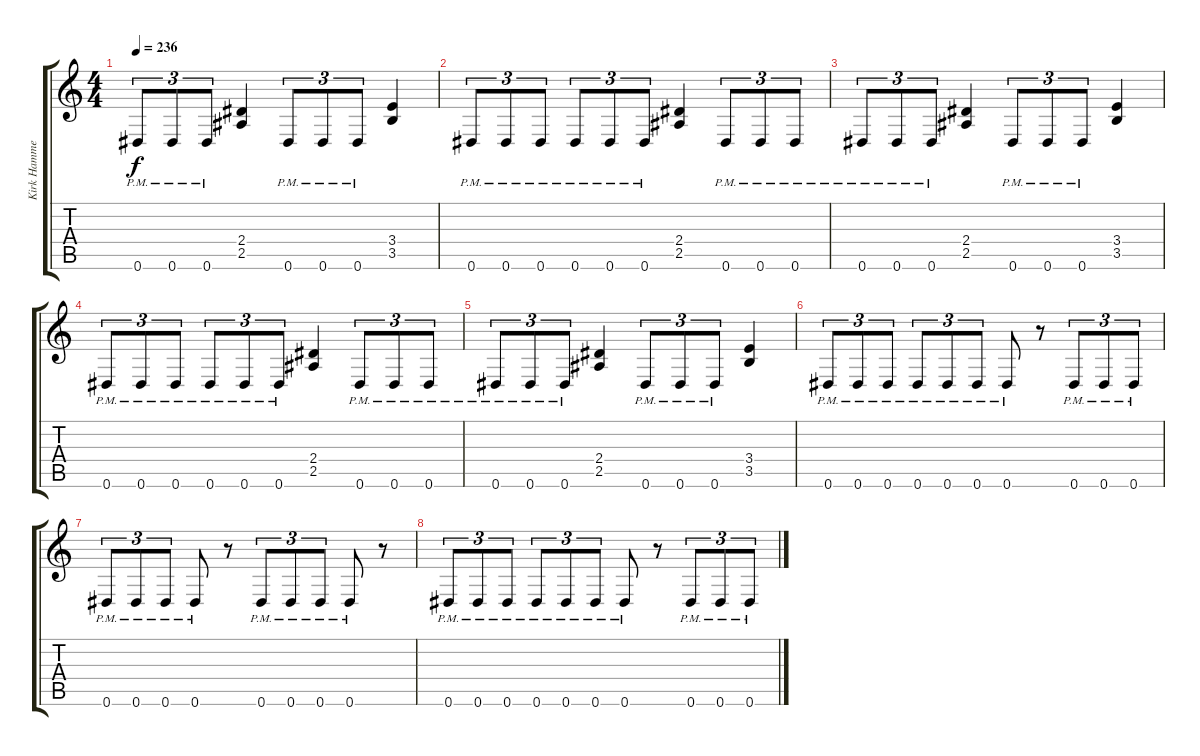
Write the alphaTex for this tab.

\track ("Kirk Hammett (Guitar)" "Kirk Hamme") {instrument electricguitarclean}
\staff {score tabs}
\tuning (Eb4 Bb3 Gb3 Db3 Ab2 Eb2) {hide}
\ts (4 4)
\tempo 236
\clef g2
\ks c
0.6{pm}.8{tu (3 2) dy f} 0.6{pm}.8{tu (3 2)} 0.6{pm}.8{tu (3 2)} (2.4 2.5).4 0.6{pm}.8{tu (3 2)} 0.6{pm}.8{tu (3 2)} 0.6{pm}.8{tu (3 2)} (3.4 3.5).4 |
0.6{pm}.8{tu (3 2)} 0.6{pm}.8{tu (3 2)} 0.6{pm}.8{tu (3 2)} 0.6{pm}.8{tu (3 2)} 0.6{pm}.8{tu (3 2)} 0.6{pm}.8{tu (3 2)} (2.4 2.5).4 0.6{pm}.8{tu (3 2)} 0.6{pm}.8{tu (3 2)} 0.6{pm}.8{tu (3 2)} |
0.6{pm}.8{tu (3 2)} 0.6{pm}.8{tu (3 2)} 0.6{pm}.8{tu (3 2)} (2.4 2.5).4 0.6{pm}.8{tu (3 2)} 0.6{pm}.8{tu (3 2)} 0.6{pm}.8{tu (3 2)} (3.4 3.5).4 |
0.6{pm}.8{tu (3 2)} 0.6{pm}.8{tu (3 2)} 0.6{pm}.8{tu (3 2)} 0.6{pm}.8{tu (3 2)} 0.6{pm}.8{tu (3 2)} 0.6{pm}.8{tu (3 2)} (2.4 2.5).4 0.6{pm}.8{tu (3 2)} 0.6{pm}.8{tu (3 2)} 0.6{pm}.8{tu (3 2)} |
0.6{pm}.8{tu (3 2)} 0.6{pm}.8{tu (3 2)} 0.6{pm}.8{tu (3 2)} (2.4 2.5).4 0.6{pm}.8{tu (3 2)} 0.6{pm}.8{tu (3 2)} 0.6{pm}.8{tu (3 2)} (3.4 3.5).4 |
0.6{pm}.8{tu (3 2)} 0.6{pm}.8{tu (3 2)} 0.6{pm}.8{tu (3 2)} 0.6{pm}.8{tu (3 2)} 0.6{pm}.8{tu (3 2)} 0.6{pm}.8{tu (3 2)} 0.6{pm}.8 r.8 0.6{pm}.8{tu (3 2)} 0.6{pm}.8{tu (3 2)} 0.6{pm}.8{tu (3 2)} |
0.6{pm}.8{tu (3 2)} 0.6{pm}.8{tu (3 2)} 0.6{pm}.8{tu (3 2)} 0.6{pm}.8 r.8 0.6{pm}.8{tu (3 2)} 0.6{pm}.8{tu (3 2)} 0.6{pm}.8{tu (3 2)} 0.6{pm}.8 r.8 |
0.6{pm}.8{tu (3 2)} 0.6{pm}.8{tu (3 2)} 0.6{pm}.8{tu (3 2)} 0.6{pm}.8{tu (3 2)} 0.6{pm}.8{tu (3 2)} 0.6{pm}.8{tu (3 2)} 0.6{pm}.8 r.8 0.6{pm}.8{tu (3 2)} 0.6{pm}.8{tu (3 2)} 0.6{pm}.8{tu (3 2)}
